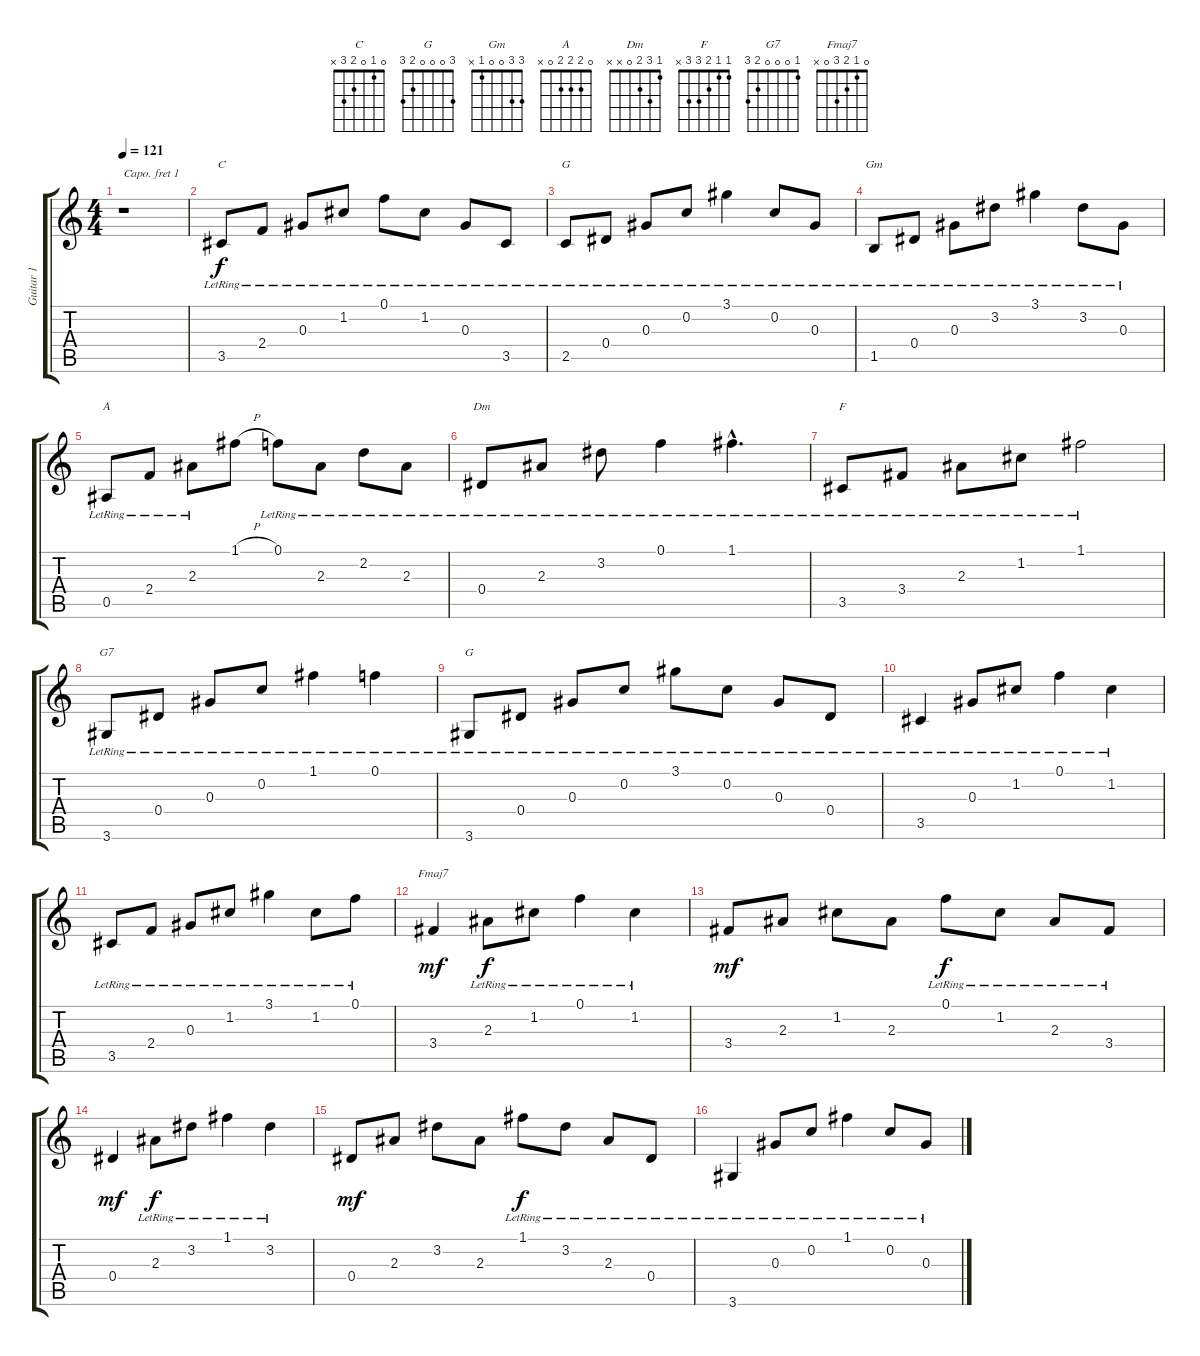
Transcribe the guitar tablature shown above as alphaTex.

\track ("Guitar 1" "Guitar 1") {instrument acousticguitarsteel}
\staff {score tabs}
\capo 1
\tuning (E4 B3 G3 D3 A2 E2) {hide}
\chord ("C" 0 1 0 2 3 x)
\chord ("G" 3 0 0 0 2 x)
\chord ("Gm" 3 3 0 0 1 x)
\chord ("A" 0 2 2 2 0 x)
\chord ("Dm" 1 3 2 0 x x)
\chord ("F" 1 1 2 3 3 x)
\chord ("G7" 1 0 0 0 2 3)
\chord ("G" 3 0 0 0 2 3)
\chord ("Fmaj7" 0 1 2 3 0 x)
\ts (4 4)
\tempo 121
\clef g2
\ks c
r.1{dy f} |
3.5{lr}.8{ch "C"} 2.4{lr}.8 0.3{lr}.8 1.2{lr}.8 0.1{lr}.8 1.2{lr}.8 0.3{lr}.8 3.5{lr}.8 |
2.5{lr}.8{ch "G"} 0.4{lr}.8 0.3{lr}.8 0.2{lr}.8 3.1{lr}.4 0.2{lr}.8 0.3{lr}.8 |
1.5{lr}.8{ch "Gm"} 0.4{lr}.8 0.3{lr}.8 3.2{lr}.8 3.1{lr}.4 3.2{lr}.8 0.3{lr}.8 |
0.5{lr}.8{ch "A"} 2.4{lr}.8 2.3{lr}.8 1.1{h}.8 0.1{lr}.8 2.3{lr}.8 2.2{lr}.8 2.3{lr}.8 |
0.4{lr}.8{ch "Dm"} 2.3{lr}.8 3.2{lr}.8 0.1{lr}.4 1.1{hac lr}.4{d} |
3.5{lr}.8{ch "F"} 3.4{lr}.8 2.3{lr}.8 1.2{lr}.8 1.1{lr}.2 |
3.6{lr}.8{ch "G7"} 0.4{lr}.8 0.3{lr}.8 0.2{lr}.8 1.1{lr}.4 0.1{lr}.4 |
3.6{lr}.8{ch "G"} 0.4{lr}.8 0.3{lr}.8 0.2{lr}.8 3.1{lr}.8 0.2{lr}.8 0.3{lr}.8 0.4{lr}.8 |
3.5{lr}.4 0.3{lr}.8 1.2{lr}.8 0.1{lr}.4 1.2{lr}.4 |
3.5{lr}.8 2.4{lr}.8 0.3{lr}.8 1.2{lr}.8 3.1{lr}.4 1.2{lr}.8 0.1{lr}.8 |
3.4.4{ch "Fmaj7" dy mf} 2.3{lr}.8{dy f} 1.2{lr}.8 0.1{lr}.4 1.2{lr}.4 |
3.4.8{dy mf} 2.3.8 1.2.8 2.3.8 0.1{lr}.8{dy f} 1.2{lr}.8 2.3{lr}.8 3.4{lr}.8 |
0.4.4{dy mf} 2.3{lr}.8{dy f} 3.2{lr}.8 1.1{lr}.4 3.2{lr}.4 |
0.4.8{dy mf} 2.3.8 3.2.8 2.3.8 1.1{lr}.8{dy f} 3.2{lr}.8 2.3{lr}.8 0.4{lr}.8 |
3.6{lr}.4 0.3{lr}.8 0.2{lr}.8 1.1{lr}.4 0.2{lr}.8 0.3{lr}.8
